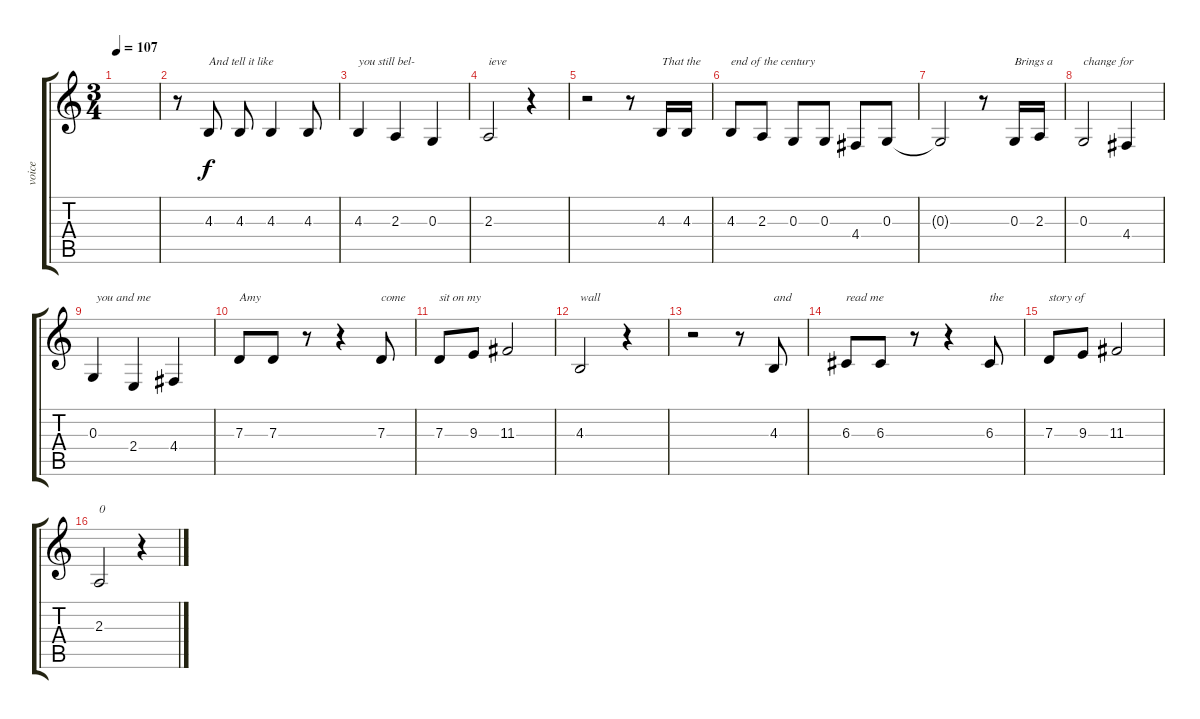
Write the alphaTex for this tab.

\track ("voice" "voice") {instrument acousticgrandpiano}
\staff {score tabs}
\tuning (E4 B3 G3 D3 A2 E2) {hide}
\ts (3 4)
\tempo 107
\clef g2
\ks c
|
r.8 4.3.8{txt "And tell it like"} 4.3.8 4.3.4 4.3.8 |
4.3.4{txt "you still bel-"} 2.3.4 0.3.4 |
2.3.2{txt "ieve"} r.4 |
r.2 r.8 4.3.16{txt "That the "} 4.3.16 |
4.3.8{txt "end of the century"} 2.3.8 0.3.8 0.3.8 4.4.8 0.3.8 |
0.3{t}.2 r.8 0.3.16{txt "Brings a"} 2.3.16 |
0.3.2{txt "change for "} 4.4.4 |
0.3.4{txt " you and me"} 2.4.4 4.4.4 |
7.3.8{txt "Amy"} 7.3.8 r.8 r.4 7.3.8{txt "come"} |
7.3.8{txt "sit on my"} 9.3.8 11.3.2 |
4.3.2{txt "wall"} r.4 |
r.2 r.8 4.3.8{txt "and"} |
6.3.8{txt "read me"} 6.3.8 r.8 r.4 6.3.8{txt "the"} |
7.3.8{txt "story of "} 9.3.8 11.3.2 |
2.3.2{txt "0"} r.4
